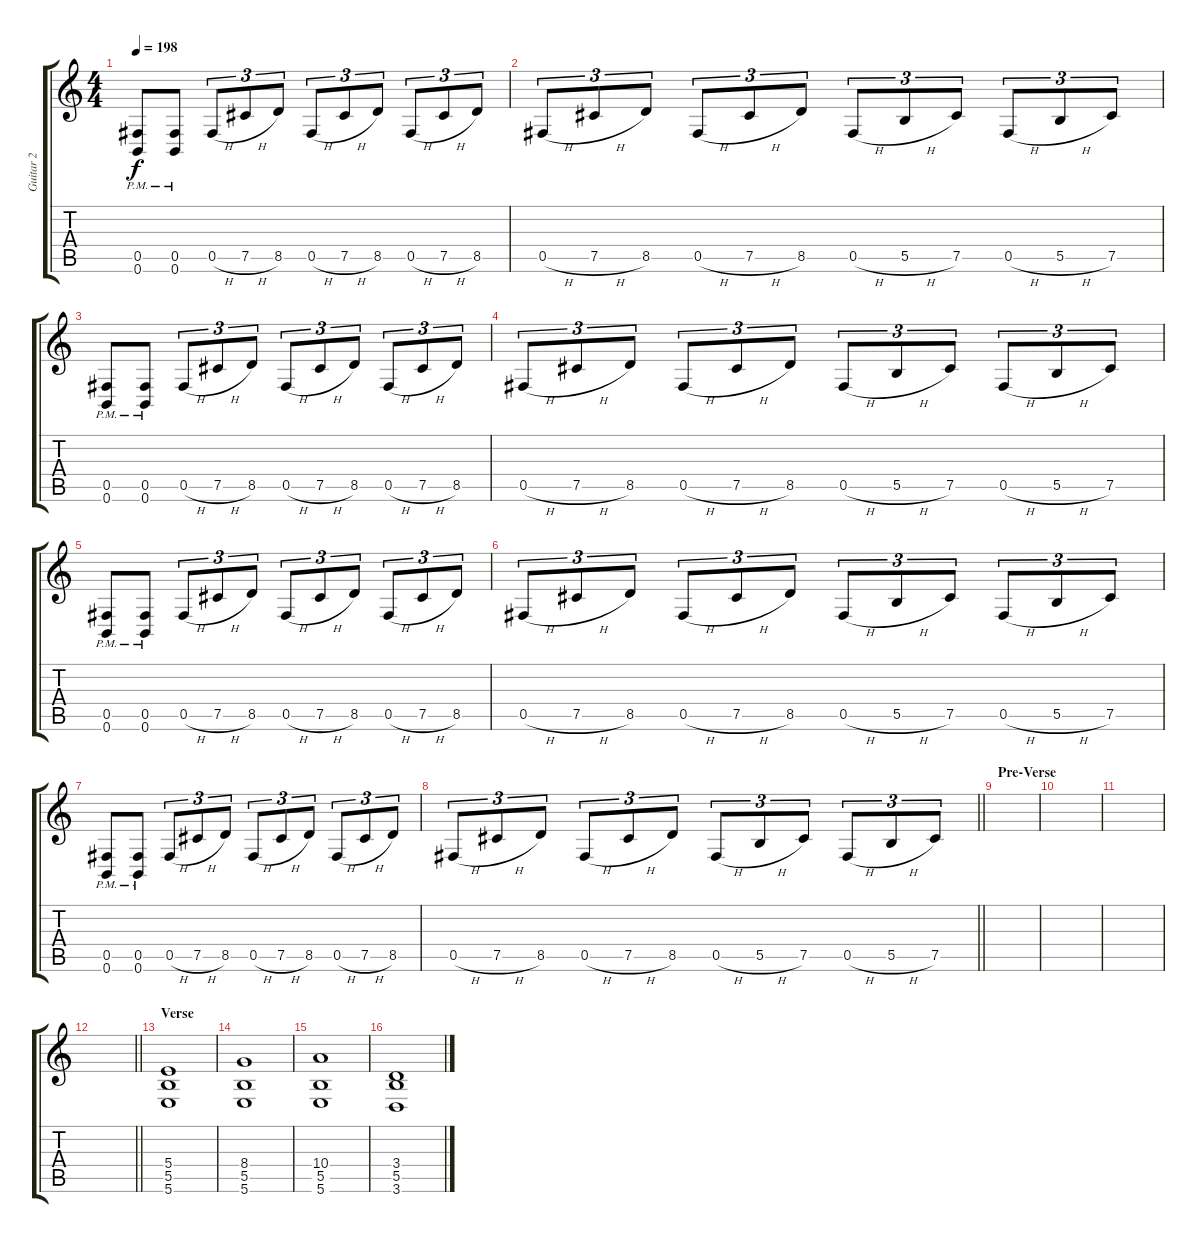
\track ("Guitar 2" "Guitar 2") {instrument distortionguitar}
\staff {score tabs}
\tuning (Db4 Ab3 E3 B2 Gb2 B1) {hide}
\ts (4 4)
\tempo 198
\clef g2
\ks c
(0.5{pm} 0.6{pm}).8{dy f} (0.5{pm} 0.6{pm}).8 0.5{h}.8{tu (3 2)} 7.5{h}.8{tu (3 2)} 8.5.8{tu (3 2)} 0.5{h}.8{tu (3 2)} 7.5{h}.8{tu (3 2)} 8.5.8{tu (3 2)} 0.5{h}.8{tu (3 2)} 7.5{h}.8{tu (3 2)} 8.5.8{tu (3 2)} |
0.5{h}.8{tu (3 2)} 7.5{h}.8{tu (3 2)} 8.5.8{tu (3 2)} 0.5{h}.8{tu (3 2)} 7.5{h}.8{tu (3 2)} 8.5.8{tu (3 2)} 0.5{h}.8{tu (3 2)} 5.5{h}.8{tu (3 2)} 7.5.8{tu (3 2)} 0.5{h}.8{tu (3 2)} 5.5{h}.8{tu (3 2)} 7.5.8{tu (3 2)} |
(0.5{pm} 0.6{pm}).8 (0.5{pm} 0.6{pm}).8 0.5{h}.8{tu (3 2)} 7.5{h}.8{tu (3 2)} 8.5.8{tu (3 2)} 0.5{h}.8{tu (3 2)} 7.5{h}.8{tu (3 2)} 8.5.8{tu (3 2)} 0.5{h}.8{tu (3 2)} 7.5{h}.8{tu (3 2)} 8.5.8{tu (3 2)} |
0.5{h}.8{tu (3 2)} 7.5{h}.8{tu (3 2)} 8.5.8{tu (3 2)} 0.5{h}.8{tu (3 2)} 7.5{h}.8{tu (3 2)} 8.5.8{tu (3 2)} 0.5{h}.8{tu (3 2)} 5.5{h}.8{tu (3 2)} 7.5.8{tu (3 2)} 0.5{h}.8{tu (3 2)} 5.5{h}.8{tu (3 2)} 7.5.8{tu (3 2)} |
(0.5{pm} 0.6{pm}).8 (0.5{pm} 0.6{pm}).8 0.5{h}.8{tu (3 2)} 7.5{h}.8{tu (3 2)} 8.5.8{tu (3 2)} 0.5{h}.8{tu (3 2)} 7.5{h}.8{tu (3 2)} 8.5.8{tu (3 2)} 0.5{h}.8{tu (3 2)} 7.5{h}.8{tu (3 2)} 8.5.8{tu (3 2)} |
0.5{h}.8{tu (3 2)} 7.5{h}.8{tu (3 2)} 8.5.8{tu (3 2)} 0.5{h}.8{tu (3 2)} 7.5{h}.8{tu (3 2)} 8.5.8{tu (3 2)} 0.5{h}.8{tu (3 2)} 5.5{h}.8{tu (3 2)} 7.5.8{tu (3 2)} 0.5{h}.8{tu (3 2)} 5.5{h}.8{tu (3 2)} 7.5.8{tu (3 2)} |
(0.5{pm} 0.6{pm}).8 (0.5{pm} 0.6{pm}).8 0.5{h}.8{tu (3 2)} 7.5{h}.8{tu (3 2)} 8.5.8{tu (3 2)} 0.5{h}.8{tu (3 2)} 7.5{h}.8{tu (3 2)} 8.5.8{tu (3 2)} 0.5{h}.8{tu (3 2)} 7.5{h}.8{tu (3 2)} 8.5.8{tu (3 2)} |
\barLineRight lightlight
0.5{h}.8{tu (3 2)} 7.5{h}.8{tu (3 2)} 8.5.8{tu (3 2)} 0.5{h}.8{tu (3 2)} 7.5{h}.8{tu (3 2)} 8.5.8{tu (3 2)} 0.5{h}.8{tu (3 2)} 5.5{h}.8{tu (3 2)} 7.5.8{tu (3 2)} 0.5{h}.8{tu (3 2)} 5.5{h}.8{tu (3 2)} 7.5.8{tu (3 2)} |
\section ("" "Pre-Verse")
|
|
|
\barLineRight lightlight
|
\section ("" "Verse")
(5.4 5.5 5.6).1{balance 8} |
(8.4 5.5 5.6).1 |
(10.4 5.5 5.6).1 |
(3.4 5.5 3.6).1
